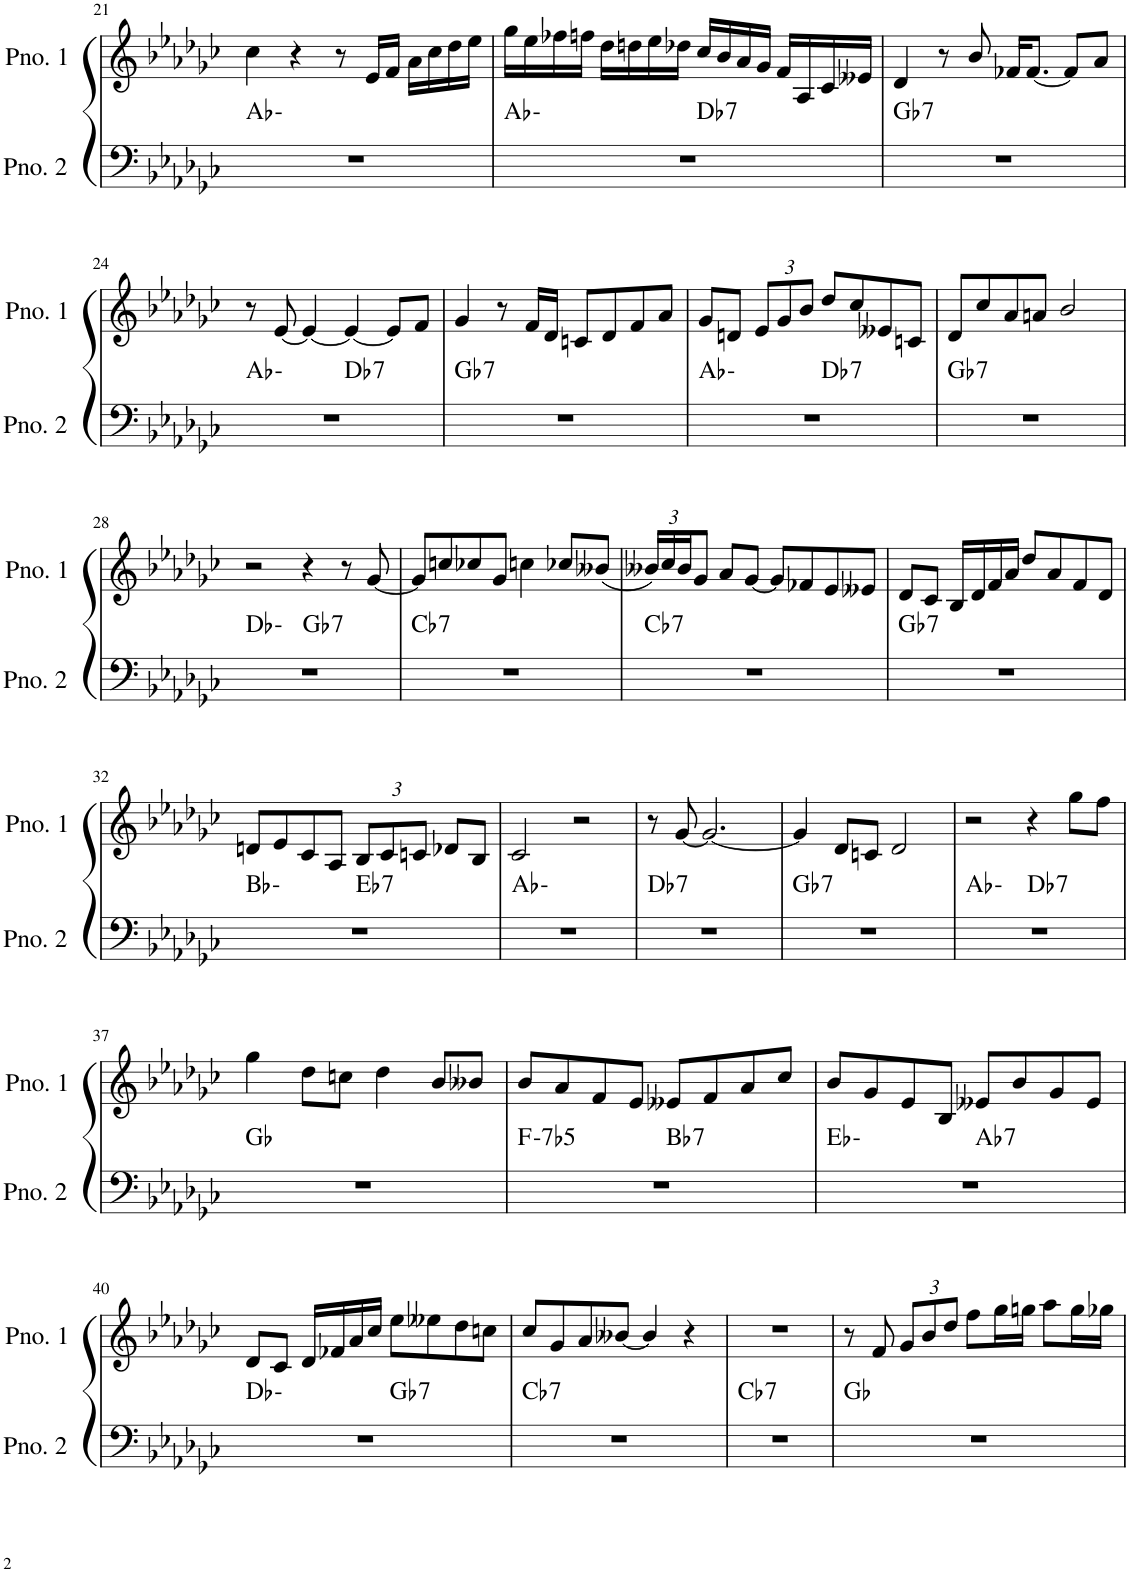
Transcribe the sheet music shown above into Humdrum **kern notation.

**kern	**harte	**kern
*part2	*part2	*part1
*staff2	*	*staff1
*I"ピアノ 2	*	*I"ピアノ 1
!!LO:PB:g=z
*clefF4	*	*clefG2
*k[b-e-a-d-g-c-]	*	*k[b-e-a-d-g-c-]
*M4/4	*	*M4/4
=21	=21	=21
1r	Ab:min	4cc-\
.	.	4r
.	.	8r
.	.	16e-/LL
.	.	16f/JJ
.	.	16a-\LL
.	.	16cc-\
.	.	16dd-\
.	.	16ee-\JJ
=22	=22	=22
*^	*	*
1r	2ryy	Ab:min	16gg-\LL
.	.	.	16ee-\
.	.	.	16ff-X\
.	.	.	16ffn\JJ
.	.	.	16dd-\LL
.	.	.	16ddn\
.	.	.	16ee-\
.	.	.	16dd-X\JJ
!	!	!LO:H:kt=7	!
.	2ryy	Db:7	16cc-/LL
.	.	.	16b-/
.	.	.	16a-/
.	.	.	16g-/JJ
.	.	.	16f/LL
.	.	.	16A-/
.	.	.	16c-/
.	.	.	16e--X/JJ
=23	=23	=23	=23
!	!	!LO:H:kt=7	!
*v	*v	*	*
1r	Gb:7	4d-/
.	.	8r
.	.	8b-/
.	.	16f-X/KL
.	.	[8.f-/J
.	.	8f-/L]
.	.	8a-/J
!!LO:LB:g=z
=24	=24	=24
*^	*	*
1r	2ryy	Ab:min	8r
.	.	.	[8e-/
.	.	.	4e-/_
!	!	!LO:H:kt=7	!
.	2ryy	Db:7	4e-/_
.	.	.	8e-/L]
.	.	.	8f/J
=25	=25	=25	=25
!	!	!LO:H:kt=7	!
*v	*v	*	*
1r	Gb:7	4g-/
.	.	8r
.	.	16f/LL
.	.	16d-/JJ
.	.	8cn/L
.	.	8d-/
.	.	8f/
.	.	8a-/J
=26	=26	=26
*^	*	*
1r	2ryy	Ab:min	8g-/L
.	.	.	8dn/J
*	*	*	*Xbrackettup
.	.	.	12e-/L
.	.	.	12g-/
.	.	.	12b-/J
!	!	!LO:H:kt=7	!
.	2ryy	Db:7	8dd-/L
.	.	.	8cc-/
.	.	.	8e--X/
.	.	.	8cn/J
=27	=27	=27	=27
!	!	!LO:H:kt=7	!
*v	*v	*	*
1r	Gb:7	8d-/L
.	.	8cc-/
.	.	8a-/
.	.	8an/J
.	.	2b-/
!!LO:LB:g=z
=28	=28	=28
*^	*	*
1r	2ryy	Db:min	2r
!	!	!LO:H:kt=7	!
.	2ryy	Gb:7	4r
.	.	.	8r
.	.	.	[8g-/
=29	=29	=29	=29
!	!	!LO:H:kt=7	!
*v	*v	*	*
1r	Cb:7	8g-/L]
.	.	8ccn/
.	.	8cc-X/
.	.	8g-/J
.	.	4ccn\
.	.	8cc-X/L
.	.	(8b--X/J
=30	=30	=30
!	!LO:H:kt=7	!
1r	Cb:7	24b--X/LL)
.	.	24cc-/
.	.	24b--/J
.	.	8g-/J
.	.	8a-/L
.	.	[8g-/J
.	.	8g-/L]
.	.	8f-X/
.	.	8e-/
.	.	8e--X/J
=31	=31	=31
!	!LO:H:kt=7	!
1r	Gb:7	8d-/L
.	.	8c-/J
.	.	16B-/LL
.	.	16d-/
.	.	16f/
.	.	16a-/JJ
.	.	8dd-/L
.	.	8a-/
.	.	8f/
.	.	8d-/J
!!LO:LB:g=z
=32	=32	=32
*^	*	*
1r	2ryy	Bb:min	8dn/L
.	.	.	8e-/
.	.	.	8c-/
.	.	.	8A-/J
!	!	!LO:H:kt=7	!
.	2ryy	Eb:7	12B-/L
.	.	.	12c-/
.	.	.	12cn/J
.	.	.	8d-X/L
.	.	.	8B-/J
*v	*v	*	*
=33	=33	=33
1r	Ab:min	2c-/
.	.	2r
=34	=34	=34
!	!LO:H:kt=7	!
1r	Db:7	8r
.	.	[8g-/
.	.	2.g-/_
=35	=35	=35
!	!LO:H:kt=7	!
1r	Gb:7	4g-/]
.	.	8d-/L
.	.	8cn/J
.	.	2d-/
=36	=36	=36
*^	*	*
1r	2ryy	Ab:min	2r
!	!	!LO:H:kt=7	!
.	2ryy	Db:7	4r
.	.	.	8gg-\L
.	.	.	8ff\J
*v	*v	*	*
!!LO:LB:g=z
=37	=37	=37
1r	Gb:maj	4gg-\
.	.	8dd-\L
.	.	8ccn\J
.	.	4dd-\
.	.	8b-/L
.	.	8b--X/J
=38	=38	=38
!	!LO:H:kt=-7b5	!
*^	*	*
1r	2ryy	F:hdim7	8b-/L
.	.	.	8a-/
.	.	.	8f/
.	.	.	8e-/J
!	!	!LO:H:kt=7	!
.	2ryy	Bb:7	8e--X/L
.	.	.	8f/
.	.	.	8a-/
.	.	.	8cc-/J
=39	=39	=39	=39
1r	2ryy	Eb:min	8b-/L
.	.	.	8g-/
.	.	.	8e-/
.	.	.	8B-/J
!	!	!LO:H:kt=7	!
.	2ryy	Ab:7	8e--X/L
.	.	.	8b-/
.	.	.	8g-/
.	.	.	8e--/J
!!LO:LB:g=z
=40	=40	=40	=40
1r	2ryy	Db:min	8d-/L
.	.	.	8c-/J
.	.	.	16d-/LL
.	.	.	16f-X/
.	.	.	16a-/
.	.	.	16cc-/JJ
!	!	!LO:H:kt=7	!
.	2ryy	Gb:7	8ee-\L
.	.	.	8ee--X\
.	.	.	8dd-\
.	.	.	8ccn\J
=41	=41	=41	=41
!	!	!LO:H:kt=7	!
*v	*v	*	*
1r	Cb:7	8cc-/L
.	.	8g-/
.	.	8a-/
.	.	[8b--X/J
.	.	4b--/]
.	.	4r
=42	=42	=42
!	!LO:H:kt=7	!
1r	Cb:7	1r
=43	=43	=43
1r	Gb:maj	8r
.	.	8f/
.	.	12g-/L
.	.	12b-/
.	.	12dd-/J
.	.	8ff\L
.	.	16gg-\L
.	.	16ggn\JJ
.	.	8aa-\L
.	.	16gg\L
.	.	16gg-X\JJ
=	=	=
*-	*-	*-
